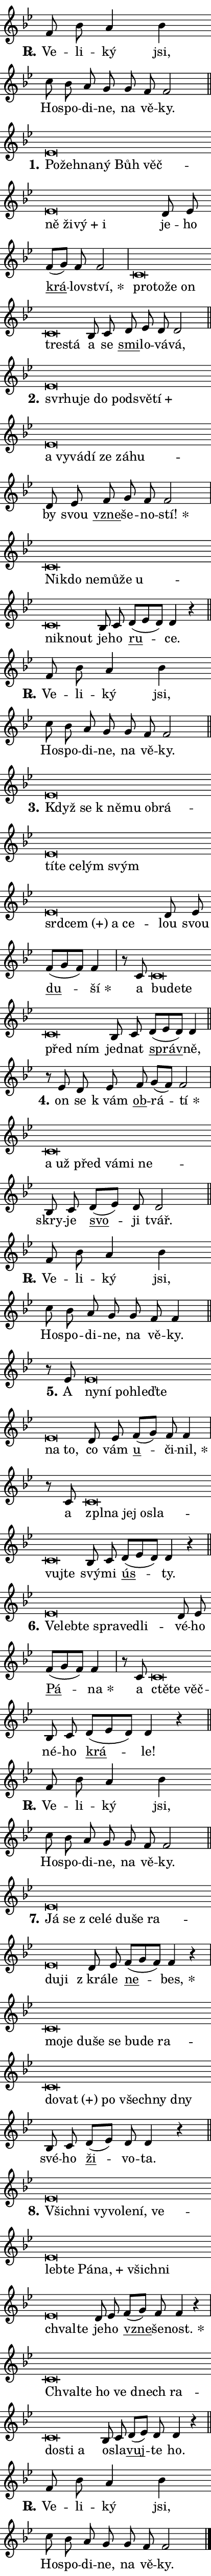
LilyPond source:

\version "2.22.1"
\header { tagline = "" }
\paper {
  indent = 0\cm
  top-margin = 0\cm
  right-margin = 0\cm
  bottom-margin = 0\cm
  left-margin = 0\cm
  paper-width = 7\cm
  page-breaking = #ly:one-page-breaking
  system-system-spacing.basic-distance = #11
  score-system-spacing.basic-distance = #11
  ragged-last = ##f
}


%% Author: Thomas Morley
%% https://lists.gnu.org/archive/html/lilypond-user/2020-05/msg00002.html
#(define (line-position grob)
"Returns position of @var[grob} in current system:
   @code{'start}, if at first time-step
   @code{'end}, if at last time-step
   @code{'middle} otherwise
"
  (let* ((col (ly:item-get-column grob))
         (ln (ly:grob-object col 'left-neighbor))
         (rn (ly:grob-object col 'right-neighbor))
         (col-to-check-left (if (ly:grob? ln) ln col))
         (col-to-check-right (if (ly:grob? rn) rn col))
         (break-dir-left
           (and
             (ly:grob-property col-to-check-left 'non-musical #f)
             (ly:item-break-dir col-to-check-left)))
         (break-dir-right
           (and
             (ly:grob-property col-to-check-right 'non-musical #f)
             (ly:item-break-dir col-to-check-right))))
        (cond ((eqv? 1 break-dir-left) 'start)
              ((eqv? -1 break-dir-right) 'end)
              (else 'middle))))

#(define (tranparent-at-line-position vctor)
  (lambda (grob)
  "Relying on @code{line-position} select the relevant enry from @var{vctor}.
Used to determine transparency,"
    (case (line-position grob)
      ((end) (not (vector-ref vctor 0)))
      ((middle) (not (vector-ref vctor 1)))
      ((start) (not (vector-ref vctor 2))))))

noteHeadBreakVisibility =
#(define-music-function (break-visibility)(vector?)
"Makes @code{NoteHead}s transparent relying on @var{break-visibility}"
#{
  \override NoteHead.transparent =
    #(tranparent-at-line-position break-visibility)
#})

#(define delete-ledgers-for-transparent-note-heads
  (lambda (grob)
    "Reads whether a @code{NoteHead} is transparent.
If so this @code{NoteHead} is removed from @code{'note-heads} from
@var{grob}, which is supposed to be @code{LedgerLineSpanner}.
As a result ledgers are not printed for this @code{NoteHead}"
    (let* ((nhds-array (ly:grob-object grob 'note-heads))
           (nhds-list
             (if (ly:grob-array? nhds-array)
                 (ly:grob-array->list nhds-array)
                 '()))
           ;; Relies on the transparent-property being done before
           ;; Staff.LedgerLineSpanner.after-line-breaking is executed.
           ;; This is fragile ...
           (to-keep
             (remove
               (lambda (nhd)
                 (ly:grob-property nhd 'transparent #f))
               nhds-list)))
      ;; TODO find a better method to iterate over grob-arrays, similiar
      ;; to filter/remove etc for lists
      ;; For now rebuilt from scratch
      (set! (ly:grob-object grob 'note-heads)  '())
      (for-each
        (lambda (nhd)
          (ly:pointer-group-interface::add-grob grob 'note-heads nhd))
        to-keep))))

hideNotes = {
  \noteHeadBreakVisibility #begin-of-line-visible
}
unHideNotes = {
  \noteHeadBreakVisibility #all-visible
}

% work-around for resetting accidentals
% https://lilypond.org/doc/v2.23/Documentation/notation/displaying-rhythms#unmetered-music
cadenzaMeasure = {
  \cadenzaOff
  \partial 1024 s1024
  \cadenzaOn
}

#(define-markup-command (accent layout props text) (markup?)
  "Underline accented syllable"
  (interpret-markup layout props
    #{\markup \override #'(offset . 4.3) \underline { #text }#}))

responsum = \markup \concat {
  "R" \hspace #-1.05 \path #0.1 #'((moveto 0 0.07) (lineto 0.9 0.8)) \hspace #0.05 "."
}

\layout {
    \context {
        \Staff
        \remove "Time_signature_engraver"
        \override LedgerLineSpanner.after-line-breaking = #delete-ledgers-for-transparent-note-heads
    }
    \context {
        \Voice {
            \override NoteHead.output-attributes = #'((class . "notehead"))
            \override Hairpin.height = #0.55
        }
    }
    \context {
        \Lyrics {
            \override StanzaNumber.output-attributes = #'((class . "stanzanumber"))
            \override LyricSpace.minimum-distance = #0.9
            \override LyricText.font-name = #"TeX Gyre Schola"
            \override LyricText.font-size = 1
            \override StanzaNumber.font-name = #"TeX Gyre Schola Bold"
            \override StanzaNumber.font-size = 1
        }
    }
}

% magnetic-lyrics.ily
%
%   written by
%     Jean Abou Samra <jean@abou-samra.fr>
%     Werner Lemberg <wl@gnu.org>
%
%   adapted by
%     Jiri Hon <jiri.hon@gmail.com>
%
% Version 2022-Apr-15

% https://www.mail-archive.com/lilypond-user@gnu.org/msg149350.html

#(define (Left_hyphen_pointer_engraver context)
   "Collect syllable-hyphen-syllable occurrences in lyrics and store
them in properties.  This engraver only looks to the left.  For
example, if the lyrics input is @code{foo -- bar}, it does the
following.

@itemize @bullet
@item
Set the @code{text} property of the @code{LyricHyphen} grob between
@q{foo} and @q{bar} to @code{foo}.

@item
Set the @code{left-hyphen} property of the @code{LyricText} grob with
text @q{foo} to the @code{LyricHyphen} grob between @q{foo} and
@q{bar}.
@end itemize

Use this auxiliary engraver in combination with the
@code{lyric-@/text::@/apply-@/magnetic-@/offset!} hook."
   (let ((hyphen #f)
         (text #f))
     (make-engraver
      (acknowledgers
       ((lyric-syllable-interface engraver grob source-engraver)
        (set! text grob)))
      (end-acknowledgers
       ((lyric-hyphen-interface engraver grob source-engraver)
        ;(when (not (grob::has-interface grob 'lyric-space-interface))
          (set! hyphen grob)));)
      ((stop-translation-timestep engraver)
       (when (and text hyphen)
         (ly:grob-set-object! text 'left-hyphen hyphen))
       (set! text #f)
       (set! hyphen #f)))))

#(define (lyric-text::apply-magnetic-offset! grob)
   "If the space between two syllables is less than the value in
property @code{LyricText@/.details@/.squash-threshold}, move the right
syllable to the left so that it gets concatenated with the left
syllable.

Use this function as a hook for
@code{LyricText@/.after-@/line-@/breaking} if the
@code{Left_@/hyphen_@/pointer_@/engraver} is active."
   (let ((hyphen (ly:grob-object grob 'left-hyphen #f)))
     (when hyphen
       (let ((left-text (ly:spanner-bound hyphen LEFT)))
         (when (grob::has-interface left-text 'lyric-syllable-interface)
           (let* ((common (ly:grob-common-refpoint grob left-text X))
                  (this-x-ext (ly:grob-extent grob common X))
                  (left-x-ext
                   (begin
                     ;; Trigger magnetism for left-text.
                     (ly:grob-property left-text 'after-line-breaking)
                     (ly:grob-extent left-text common X)))
                  ;; `delta` is the gap width between two syllables.
                  (delta (- (interval-start this-x-ext)
                            (interval-end left-x-ext)))
                  (details (ly:grob-property grob 'details))
                  (threshold (assoc-get 'squash-threshold details 0.2)))
             (when (< delta threshold)
               (let* (;; We have to manipulate the input text so that
                      ;; ligatures crossing syllable boundaries are not
                      ;; disabled.  For languages based on the Latin
                      ;; script this is essentially a beautification.
                      ;; However, for non-Western scripts it can be a
                      ;; necessity.
                      (lt (ly:grob-property left-text 'text))
                      (rt (ly:grob-property grob 'text))
                      (is-space (grob::has-interface hyphen 'lyric-space-interface))
                      (space (if is-space " " ""))
                      (space-markup (grob-interpret-markup grob " "))
                      (space-size (interval-length (ly:stencil-extent space-markup X)))
                      (extra-delta (if is-space space-size 0))
                      ;; Append new syllable.
                      (ltrt-space (if (and (string? lt) (string? rt))
                                (string-append lt space rt)
                                (make-concat-markup (list lt space rt))))
                      ;; Right-align `ltrt` to the right side.
                      (ltrt-space-markup (grob-interpret-markup
                               grob
                               (make-translate-markup
                                (cons (interval-length this-x-ext) 0)
                                (make-right-align-markup ltrt-space)))))
                 (begin
                   ;; Don't print `left-text`.
                   (ly:grob-set-property! left-text 'stencil #f)
                   ;; Set text and stencil (which holds all collected
                   ;; syllables so far) and shift it to the left.
                   (ly:grob-set-property! grob 'text ltrt-space)
                   (ly:grob-set-property! grob 'stencil ltrt-space-markup)
                   (ly:grob-translate-axis! grob (- (- delta extra-delta)) X))))))))))


#(define (lyric-hyphen::displace-bounds-first grob)
   ;; Make very sure this callback isn't triggered too early.
   (let ((left (ly:spanner-bound grob LEFT))
         (right (ly:spanner-bound grob RIGHT)))
     (ly:grob-property left 'after-line-breaking)
     (ly:grob-property right 'after-line-breaking)
     (ly:lyric-hyphen::print grob)))

squashThreshold = #0.4

\layout {
  \context {
    \Lyrics
    \consists #Left_hyphen_pointer_engraver
    \override LyricText.after-line-breaking =
      #lyric-text::apply-magnetic-offset!
    \override LyricHyphen.stencil = #lyric-hyphen::displace-bounds-first
    \override LyricText.details.squash-threshold = \squashThreshold
    \override LyricHyphen.minimum-distance = 0
    \override LyricHyphen.minimum-length = \squashThreshold
  }
}

squash = \override LyricText.details.squash-threshold = 9999
unSquash = \override LyricText.details.squash-threshold = \squashThreshold

left = \override LyricText.self-alignment-X = #LEFT
unLeft = \revert LyricText.self-alignment-X

starOffset = #(lambda (grob) 
                (let ((x_offset (ly:self-alignment-interface::aligned-on-x-parent grob)))
                  (if (= x_offset 0) 0 (+ x_offset 1.2))))

star = #(define-music-function (syllable)(string?)
"Append star separator at the end of a syllable"
#{
  \once \override LyricText.X-offset = #starOffset
  \lyricmode { \markup {
    #syllable
    \override #'((font-name . "TeX Gyre Schola Bold")) \hspace #0.2 \lower #0.65 \larger "*"
  } }
#})

starAccent = #(define-music-function (syllable)(string?)
"Append star separator at the end of a syllable and make accent"
#{
  \once \override LyricText.X-offset = #starOffset
  \lyricmode { \markup {
    \accent #syllable
    \override #'((font-name . "TeX Gyre Schola Bold")) \hspace #0.2 \lower #0.65 \larger "*"
  } }
#})

breath = #(define-music-function (syllable)(string?)
"Append breathing indicator at the end of a syllable"
#{
  \lyricmode { \markup { #syllable "+" } }
#})

optionalBreath = #(define-music-function (syllable)(string?)
"Append optional breathing indicator at the end of a syllable"
#{
  \lyricmode { \markup { #syllable "(+)" } }
#})


\score {
    <<
        \new Voice = "melody" { \cadenzaOn \key bes \major \relative { f'8 bes a4 bes \bar "" c8 bes a g \bar "" g f f2 \cadenzaMeasure \bar "||" \break }
\relative { es'\breve*1/16 \hideNotes \breve*1/16 \bar "" \breve*1/16 \bar "" \breve*1/16 \bar "" \breve*1/16 \bar "" \breve*1/16 \bar "" \breve*1/16 \bar "" \breve*1/16 \bar "" \breve*1/16 \breve*1/16 \bar "" \unHideNotes d8 es \bar "" f[( g)] f f2 \cadenzaMeasure \bar "|" c\breve*1/16 \hideNotes \breve*1/16 \bar "" \breve*1/16 \bar "" \breve*1/16 \bar "" \breve*1/16 \breve*1/16 \bar "" \unHideNotes bes8 c \bar "" d es d d2 \cadenzaMeasure \bar "||" \break }
\relative { es'\breve*1/16 \hideNotes \breve*1/16 \bar "" \breve*1/16 \bar "" \breve*1/16 \bar "" \breve*1/16 \bar "" \breve*1/16 \bar "" \breve*1/16 \bar "" \breve*1/16 \bar "" \breve*1/16 \bar "" \breve*1/16 \bar "" \breve*1/16 \bar "" \breve*1/16 \bar "" \breve*1/16 \breve*1/16 \bar "" \unHideNotes d8 es \bar "" f g f f2 \cadenzaMeasure \bar "|" c\breve*1/16 \hideNotes \breve*1/16 \bar "" \breve*1/16 \bar "" \breve*1/16 \bar "" \breve*1/16 \bar "" \breve*1/16 \bar "" \breve*1/16 \breve*1/16 \bar "" \unHideNotes bes8 c \bar "" d[( es d)] d4 r \cadenzaMeasure \bar "||" \break }
\relative { f'8 bes a4 bes \bar "" c8 bes a g \bar "" g f f2 \cadenzaMeasure \bar "||" \break }
\relative { es'\breve*1/16 \hideNotes \breve*1/16 \bar "" \breve*1/16 \bar "" \breve*1/16 \bar "" \breve*1/16 \bar "" \breve*1/16 \bar "" \breve*1/16 \bar "" \breve*1/16 \bar "" \breve*1/16 \bar "" \breve*1/16 \bar "" \breve*1/16 \bar "" \breve*1/16 \bar "" \breve*1/16 \bar "" \breve*1/16 \breve*1/16 \bar "" \unHideNotes d8 es \bar "" f[( g f)] f4 \cadenzaMeasure \bar "|" r8 c8 c\breve*1/16 \hideNotes \breve*1/16 \bar "" \breve*1/16 \bar "" \breve*1/16 \breve*1/16 \bar "" \unHideNotes bes8 c \bar "" d[( es d)] d4 \cadenzaMeasure \bar "||" \break }
\relative { r8 es'8 d8 es \bar "" f g[( f)] f2 \cadenzaMeasure \bar "|" c\breve*1/16 \hideNotes \breve*1/16 \bar "" \breve*1/16 \bar "" \breve*1/16 \bar "" \breve*1/16 \breve*1/16 \bar "" \unHideNotes bes8 c \bar "" d[( es)] d d2 \cadenzaMeasure \bar "||" \break }
\relative { f'8 bes a4 bes \bar "" c8 bes a g \bar "" g f f4 \cadenzaMeasure \bar "||" \break }
\relative { r8 es'8 es\breve*1/16 \hideNotes \breve*1/16 \bar "" \breve*1/16 \bar "" \breve*1/16 \bar "" \breve*1/16 \bar "" \breve*1/16 \breve*1/16 \bar "" \unHideNotes d8 es \bar "" f[( g)] f f4 \cadenzaMeasure \bar "|" r8 c8 c\breve*1/16 \hideNotes \breve*1/16 \bar "" \breve*1/16 \bar "" \breve*1/16 \bar "" \breve*1/16 \bar "" \breve*1/16 \breve*1/16 \bar "" \unHideNotes bes8 c \bar "" d[( es d)] d4 r \cadenzaMeasure \bar "||" \break }
\relative { es'\breve*1/16 \hideNotes \breve*1/16 \bar "" \breve*1/16 \bar "" \breve*1/16 \bar "" \breve*1/16 \breve*1/16 \bar "" \unHideNotes d8 es \bar "" f[( g f)] f4 \cadenzaMeasure \bar "|" r8 c8 c\breve*1/16 \hideNotes \breve*1/16 \breve*1/16 \bar "" \unHideNotes bes8 c \bar "" d[( es d)] d4 r \cadenzaMeasure \bar "||" \break }
\relative { f'8 bes a4 bes \bar "" c8 bes a g \bar "" g f f2 \cadenzaMeasure \bar "||" \break }
\relative { es'\breve*1/16 \hideNotes \breve*1/16 \bar "" \breve*1/16 \bar "" \breve*1/16 \bar "" \breve*1/16 \bar "" \breve*1/16 \bar "" \breve*1/16 \bar "" \breve*1/16 \breve*1/16 \bar "" \unHideNotes d8 es \bar "" f[( g f)] f4 r \cadenzaMeasure \bar "|" c\breve*1/16 \hideNotes \breve*1/16 \bar "" \breve*1/16 \bar "" \breve*1/16 \bar "" \breve*1/16 \bar "" \breve*1/16 \bar "" \breve*1/16 \bar "" \breve*1/16 \bar "" \breve*1/16 \bar "" \breve*1/16 \bar "" \breve*1/16 \bar "" \breve*1/16 \bar "" \breve*1/16 \breve*1/16 \bar "" \unHideNotes bes8 c \bar "" d[( es)] d d4 r \cadenzaMeasure \bar "||" \break }
\relative { es'\breve*1/16 \hideNotes \breve*1/16 \bar "" \breve*1/16 \bar "" \breve*1/16 \bar "" \breve*1/16 \bar "" \breve*1/16 \bar "" \breve*1/16 \bar "" \breve*1/16 \bar "" \breve*1/16 \bar "" \breve*1/16 \bar "" \breve*1/16 \bar "" \breve*1/16 \bar "" \breve*1/16 \bar "" \breve*1/16 \breve*1/16 \bar "" \unHideNotes d8 es \bar "" f[( g)] f f4 r \cadenzaMeasure \bar "|" c\breve*1/16 \hideNotes \breve*1/16 \bar "" \breve*1/16 \bar "" \breve*1/16 \bar "" \breve*1/16 \bar "" \breve*1/16 \bar "" \breve*1/16 \bar "" \breve*1/16 \breve*1/16 \bar "" \unHideNotes bes8 c \bar "" d[( es)] d d4 r \cadenzaMeasure \bar "||" \break }
\relative { f'8 bes a4 bes \bar "" c8 bes a g \bar "" g f f2 \cadenzaMeasure \bar "||" \break } \bar "|." }
        \new Lyrics \lyricsto "melody" { \lyricmode { \set stanza = \responsum
Ve -- li -- ký jsi, Ho -- spo -- di -- ne, na vě -- ky.
\set stanza = "1."
\left Po -- \squash žeh -- na -- ný Bůh věč -- ně ži -- \breath "vý" i \unLeft \unSquash je -- ho \markup \accent krá -- lov -- \star ství, \left pro -- \squash to -- že on tre -- stá \unLeft \unSquash a se \markup \accent smi -- lo -- vá -- vá,
\set stanza = "2."
\left svr -- \squash hu -- je do pod -- svě -- \breath "tí" a vy -- vá -- dí ze zá -- hu -- \unLeft \unSquash by svou \markup \accent vzne -- še -- no -- \star stí! \left Ni -- \squash kdo ne -- mů -- že u -- nik -- nout \unLeft \unSquash je -- ho \markup \accent ru -- ce.
\set stanza = \responsum
Ve -- li -- ký jsi, Ho -- spo -- di -- ne, na vě -- ky.
\set stanza = "3."
\left Když \squash se "k ně" -- mu ob -- rá -- tí -- te ce -- lým svým srd -- \optionalBreath cem a ce -- \unLeft \unSquash lou svou \markup \accent du -- \star ší a \left bu -- \squash de -- te před ním \unLeft \unSquash jed -- nat \markup \accent správ -- ně,
\set stanza = "4."
on se "k vám" \markup \accent ob -- rá -- \star tí \left a \squash už před vá -- mi ne -- \unLeft \unSquash skry -- je \markup \accent svo -- ji tvář.
\set stanza = \responsum
Ve -- li -- ký jsi, Ho -- spo -- di -- ne, na vě -- ky.
\set stanza = "5."
A \left ny -- \squash ní po -- hleď -- te na to, \unLeft \unSquash co vám \markup \accent u -- či -- \star nil, a \left zpl -- \squash na jej o -- sla -- vuj -- te \unLeft \unSquash svý -- mi \markup \accent ús -- ty.
\set stanza = "6."
\left Ve -- \squash leb -- te spra -- ve -- dli -- \unLeft \unSquash vé -- ho \markup \accent Pá -- \star na a \left ctě -- \squash te věč -- \unLeft \unSquash né -- ho \markup \accent krá -- le!
\set stanza = \responsum
Ve -- li -- ký jsi, Ho -- spo -- di -- ne, na vě -- ky.
\set stanza = "7."
\left Já \squash se "z ce" -- lé du -- še ra -- du -- ji \unLeft \unSquash "z krá" -- le \markup \accent ne -- \star bes, \left mo -- \squash je du -- še se bu -- de ra -- do -- \optionalBreath vat po všech -- ny dny \unLeft \unSquash své -- ho \markup \accent ži -- vo -- ta.
\set stanza = "8."
\left Všich -- \squash ni vy -- vo -- le -- ní, ve -- leb -- te Pá -- \breath "na," všich -- ni chval -- te \unLeft \unSquash je -- ho \markup \accent vzne -- še -- \star nost. \left Chval -- \squash te ho ve dnech ra -- do -- sti a \unLeft \unSquash o -- sla -- \markup \accent vuj -- te ho.
\set stanza = \responsum
Ve -- li -- ký jsi, Ho -- spo -- di -- ne, na vě -- ky. } }
    >>
    \layout {}
}
